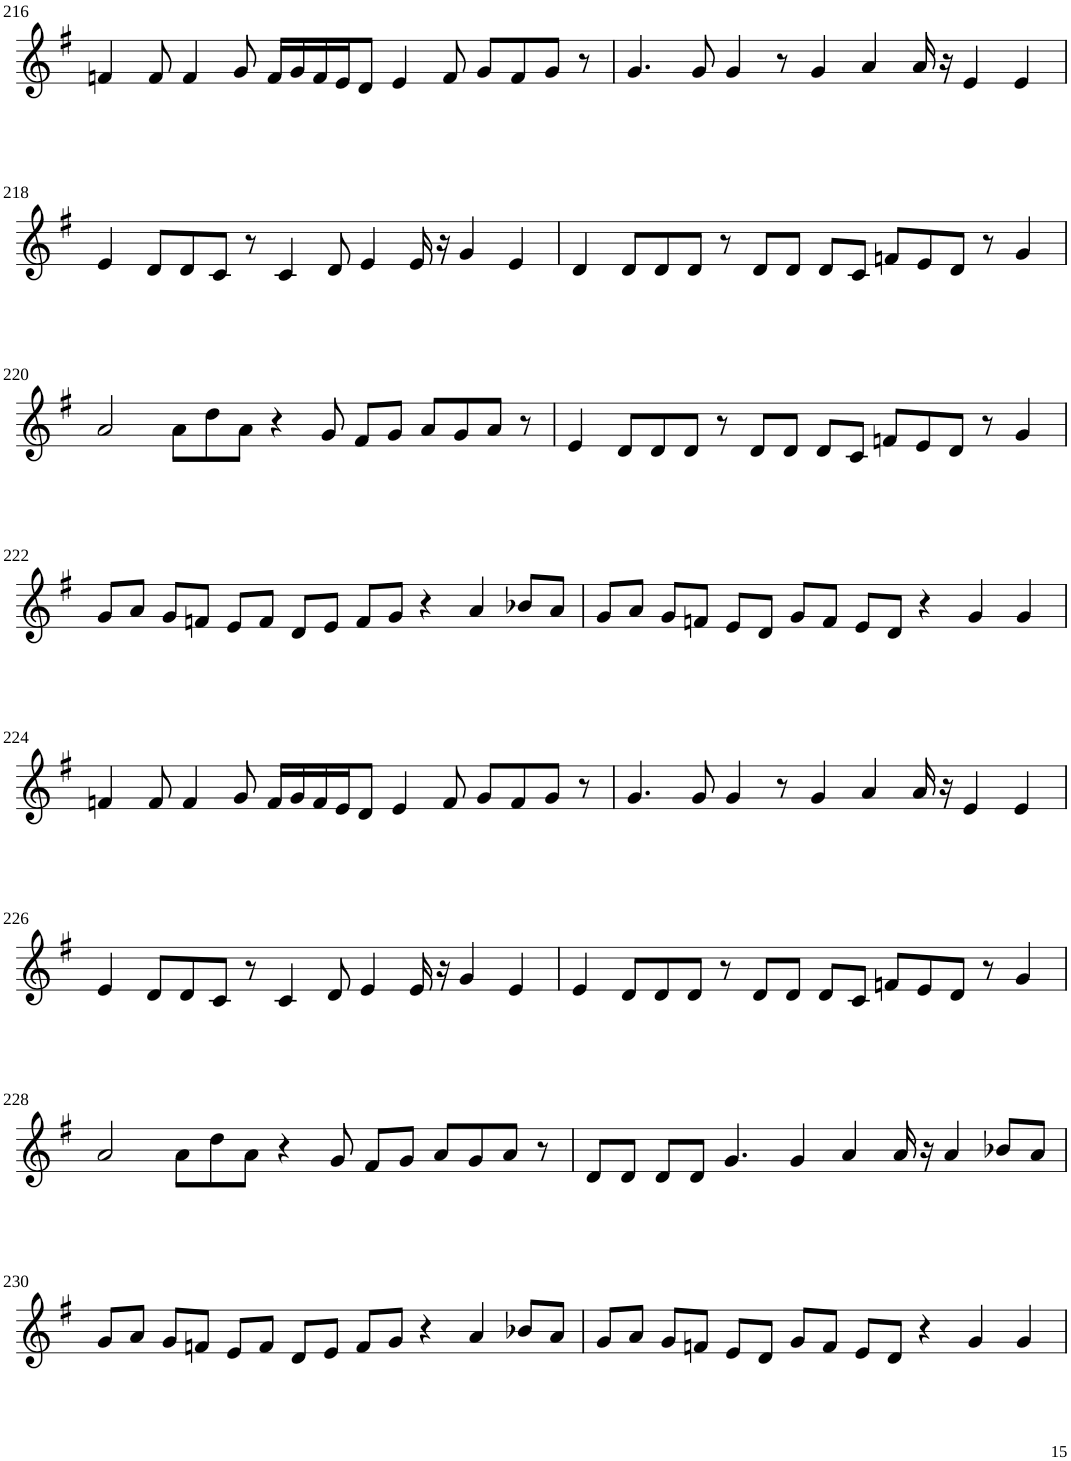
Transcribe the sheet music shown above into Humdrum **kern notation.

**kern
*part1
*staff1
*I"Violin
!!LO:PB:g=z
*clefG2
*k[f#]
*G:
*M8/4
=216
4fn/
8f/
4f/
8g/
16f/LL
16g/
16f/
16e/J
8d/J
4e/
8f/
8g/L
8f/
8g/J
8r
=217
4.g/
8g/
4g/
8r
4g/
4a/
16a/
16r
4e/
4e/
!!LO:LB:g=z
=218
4e/
8d/L
8d/
8c/J
8r
4c/
8d/
4e/
16e/
16r
4g/
4e/
=219
4d/
8d/L
8d/
8d/J
8r
8d/L
8d/J
8d/L
8c/J
8fn/L
8e/
8d/J
8r
4g/
!!LO:LB:g=z
=220
2a/
8a\L
8dd\
8a\J
4r
8g/
8f#/L
8g/J
8a/L
8g/
8a/J
8r
=221
4e/
8d/L
8d/
8d/J
8r
8d/L
8d/J
8d/L
8c/J
8fn/L
8e/
8d/J
8r
4g/
!!LO:LB:g=z
=222
8g/L
8a/J
8g/L
8fn/J
8e/L
8f/J
8d/L
8e/J
8f/L
8g/J
4r
4a/
8b-X/L
8a/J
=223
8g/L
8a/J
8g/L
8fn/J
8e/L
8d/J
8g/L
8f/J
8e/L
8d/J
4r
4g/
4g/
!!LO:LB:g=z
=224
4fn/
8f/
4f/
8g/
16f/LL
16g/
16f/
16e/J
8d/J
4e/
8f/
8g/L
8f/
8g/J
8r
=225
4.g/
8g/
4g/
8r
4g/
4a/
16a/
16r
4e/
4e/
!!LO:LB:g=z
=226
4e/
8d/L
8d/
8c/J
8r
4c/
8d/
4e/
16e/
16r
4g/
4e/
=227
4e/
8d/L
8d/
8d/J
8r
8d/L
8d/J
8d/L
8c/J
8fn/L
8e/
8d/J
8r
4g/
!!LO:LB:g=z
=228
2a/
8a\L
8dd\
8a\J
4r
8g/
8f#/L
8g/J
8a/L
8g/
8a/J
8r
=229
8d/L
8d/J
8d/L
8d/J
4.g/
4g/
4a/
16a/
16r
4a/
8b-X/L
8a/J
!!LO:LB:g=z
=230
8g/L
8a/J
8g/L
8fn/J
8e/L
8f/J
8d/L
8e/J
8f/L
8g/J
4r
4a/
8b-X/L
8a/J
=231
8g/L
8a/J
8g/L
8fn/J
8e/L
8d/J
8g/L
8f/J
8e/L
8d/J
4r
4g/
4g/
=
*-
